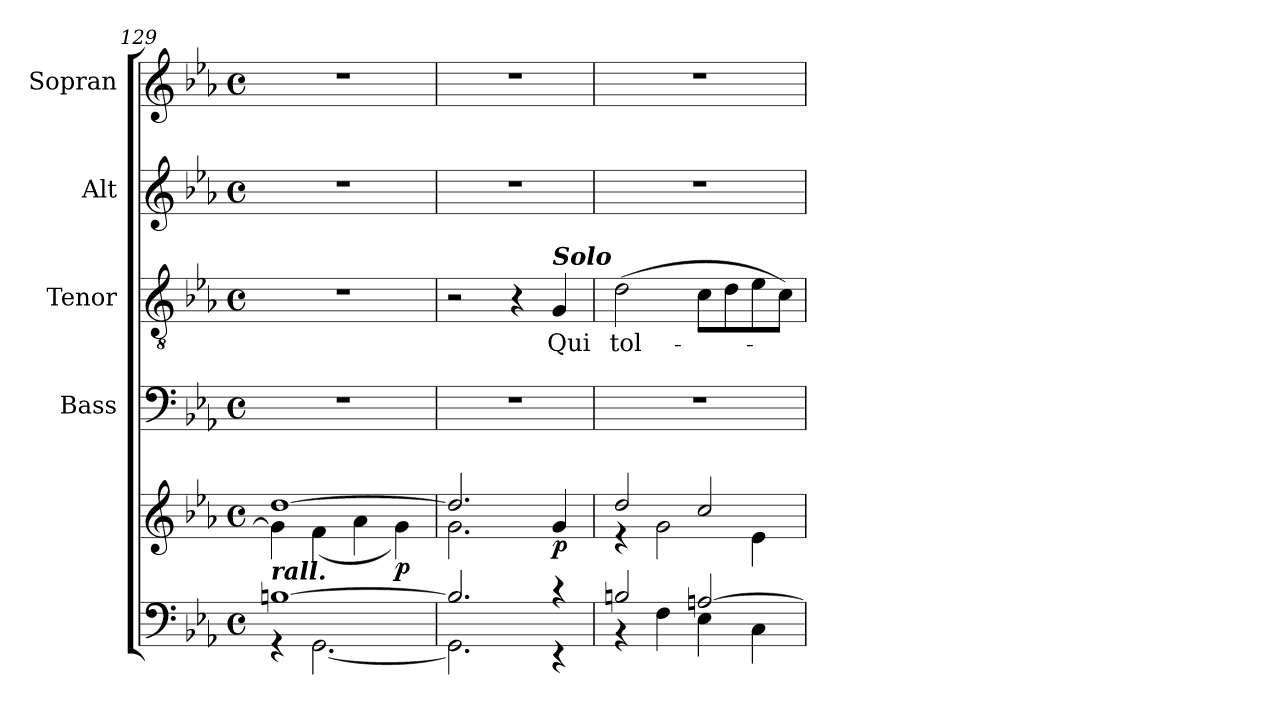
**kern	**kern	**dynam	**kern	**kern	**text	**kern	**kern
*part5	*part5	*part5	*part4	*part3	*part3	*part2	*part1
*staff6	*staff5	*staff5/6	*staff4	*staff3	*staff3	*staff2	*staff1
*	*	*	*I"Bass	*I"Tenor	*	*I"Alt	*I"Sopran
*	*	*	*I'B.	*I'T.	*	*I'A.	*I'S.
*clefF4	*clefG2	*	*clefF4	*clefGv2	*	*clefG2	*clefG2
*k[b-e-a-]	*k[b-e-a-]	*	*k[b-e-a-]	*k[b-e-a-]	*	*k[b-e-a-]	*k[b-e-a-]
*E-:	*E-:	*	*E-:	*E-:	*	*E-:	*E-:
*M4/4	*M4/4	*	*M4/4	*M4/4	*	*M4/4	*M4/4
*met(c)	*met(c)	*	*met(c)	*met(c)	*	*met(c)	*met(c)
=129	=129	=129	=129	=129	=129	=129	=129
*^	*^	*	*	*	*	*	*
!	!	!LO:TX:b:Bi:t=rall.	!	!	!	!	!	!	!
[>1Bn	4rGG	[>1dd	4g\]	.	1r	1r	.	1r	1r
.	[<2.GG\	.	(<4f\	.	.	.	.	.	.
.	.	.	4a-\	.	.	.	.	.	.
!	!	!	!	!LO:DY:b	!	!	!	!	!
.	.	.	4g\)	p	.	.	.	.	.
=130	=130	=130	=130	=130	=130	=130	=130	=130	=130
2.B/]	2.GG\]	2.dd/]	2.g\	.	1r	2r	.	1r	1r
.	.	.	.	.	.	4r	.	.	.
!	!	!	!	!	!	!LO:TX:a:Bi:t=Solo	!	!	!
!	!	!	!	!LO:DY:b	!	!	!LO:LY:b	!	!
4r	4r	4g/	4ryy	p	.	4G/	Qui	.	.
=131	=131	=131	=131	=131	=131	=131	=131	=131	=131
!	!	!	!	!	!	!	!LO:LY:b	!	!
2Bn/	4rBB	2dd/	4re	.	1r	(>2d\	tol-	1r	1r
.	4F\	.	2g\	.	.	.	.	.	.
[>2An/	4E-\	2cc/	.	.	.	8c\L	.	.	.
.	.	.	.	.	.	8d\	.	.	.
.	4C\	.	4e-\	.	.	8e-\	.	.	.
.	.	.	.	.	.	8c\J)	.	.	.
*v	*v	*	*	*	*	*	*	*	*
*	*v	*v	*	*	*	*	*	*
=	=	=	=	=	=	=	=
*-	*-	*-	*-	*-	*-	*-	*-
